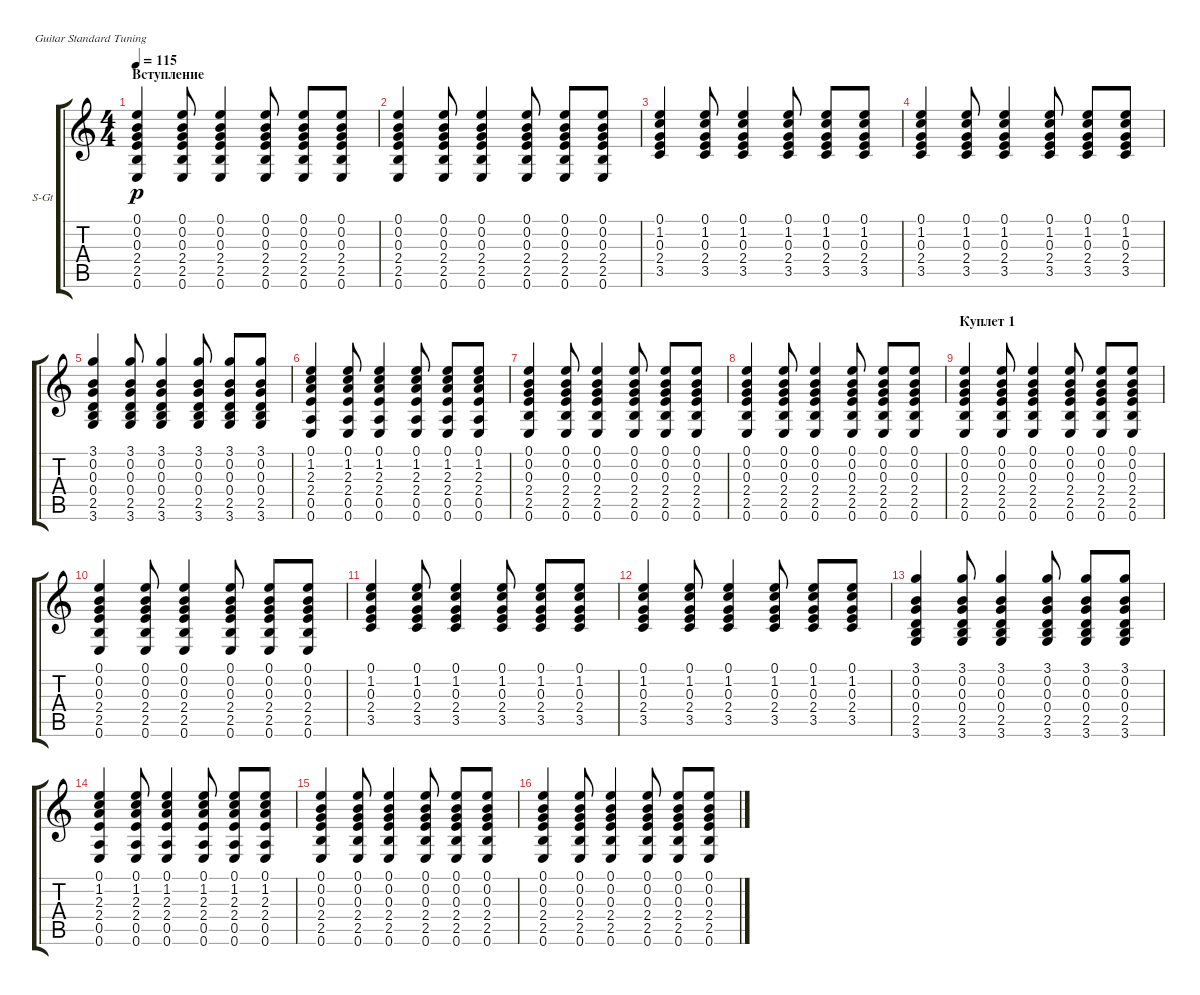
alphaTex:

\defaultSystemsLayout 4
\bracketExtendMode groupsimilarinstruments
\firstSystemTrackNameOrientation horizontal
\otherSystemsTrackNameOrientation horizontal
\track ("Рома \"Зверь\" Билык (Гитара)" "S-Gt") {instrument acousticguitarsteel}
\staff {score tabs}
\tuning (E4 B3 G3 D3 A2 E2)
\ts (4 4)
\section ("" "Вступление")
\tempo 115
\clef g2
\ks c
(0.1 0.2 0.3 2.4 2.5 0.6).4{dy p instrument acousticguitarsteel} (0.1 0.2 0.3 2.4 2.5 0.6).8 (0.1 0.2 0.3 2.4 2.5 0.6).4 (0.1 0.2 0.3 2.4 2.5 0.6).8 (0.1 0.2 0.3 2.4 2.5 0.6).8 (0.1 0.2 0.3 2.4 2.5 0.6).8 |
(0.1 0.2 0.3 2.4 2.5 0.6).4 (0.1 0.2 0.3 2.4 2.5 0.6).8 (0.1 0.2 0.3 2.4 2.5 0.6).4 (0.1 0.2 0.3 2.4 2.5 0.6).8 (0.1 0.2 0.3 2.4 2.5 0.6).8 (0.1 0.2 0.3 2.4 2.5 0.6).8 |
(0.1 1.2 0.3 2.4 3.5).4 (0.1 1.2 0.3 2.4 3.5).8 (0.1 1.2 0.3 2.4 3.5).4 (0.1 1.2 0.3 2.4 3.5).8 (0.1 1.2 0.3 2.4 3.5).8 (0.1 1.2 0.3 2.4 3.5).8 |
(0.1 1.2 0.3 2.4 3.5).4 (0.1 1.2 0.3 2.4 3.5).8 (0.1 1.2 0.3 2.4 3.5).4 (0.1 1.2 0.3 2.4 3.5).8 (0.1 1.2 0.3 2.4 3.5).8 (0.1 1.2 0.3 2.4 3.5).8 |
(3.1 0.2 0.3 0.4 2.5 3.6).4 (3.1 0.2 0.3 0.4 2.5 3.6).8 (3.1 0.2 0.3 0.4 2.5 3.6).4 (3.1 0.2 0.3 0.4 2.5 3.6).8 (3.1 0.2 0.3 0.4 2.5 3.6).8 (3.1 0.2 0.3 0.4 2.5 3.6).8 |
(0.1 1.2 2.3 2.4 0.5 0.6).4 (0.1 1.2 2.3 2.4 0.5 0.6).8 (0.1 1.2 2.3 2.4 0.5 0.6).4 (0.1 1.2 2.3 2.4 0.5 0.6).8 (0.1 1.2 2.3 2.4 0.5 0.6).8 (0.1 1.2 2.3 2.4 0.5 0.6).8 |
(0.1 0.2 0.3 2.4 2.5 0.6).4 (0.1 0.2 0.3 2.4 2.5 0.6).8 (0.1 0.2 0.3 2.4 2.5 0.6).4 (0.1 0.2 0.3 2.4 2.5 0.6).8 (0.1 0.2 0.3 2.4 2.5 0.6).8 (0.1 0.2 0.3 2.4 2.5 0.6).8 |
(0.1 0.2 0.3 2.4 2.5 0.6).4 (0.1 0.2 0.3 2.4 2.5 0.6).8 (0.1 0.2 0.3 2.4 2.5 0.6).4 (0.1 0.2 0.3 2.4 2.5 0.6).8 (0.1 0.2 0.3 2.4 2.5 0.6).8 (0.1 0.2 0.3 2.4 2.5 0.6).8 |
\section ("" "Куплет 1")
(0.1 0.2 0.3 2.4 2.5 0.6).4 (0.1 0.2 0.3 2.4 2.5 0.6).8 (0.1 0.2 0.3 2.4 2.5 0.6).4 (0.1 0.2 0.3 2.4 2.5 0.6).8 (0.1 0.2 0.3 2.4 2.5 0.6).8 (0.1 0.2 0.3 2.4 2.5 0.6).8 |
(0.1 0.2 0.3 2.4 2.5 0.6).4 (0.1 0.2 0.3 2.4 2.5 0.6).8 (0.1 0.2 0.3 2.4 2.5 0.6).4 (0.1 0.2 0.3 2.4 2.5 0.6).8 (0.1 0.2 0.3 2.4 2.5 0.6).8 (0.1 0.2 0.3 2.4 2.5 0.6).8 |
(0.1 1.2 0.3 2.4 3.5).4 (0.1 1.2 0.3 2.4 3.5).8 (0.1 1.2 0.3 2.4 3.5).4 (0.1 1.2 0.3 2.4 3.5).8 (0.1 1.2 0.3 2.4 3.5).8 (0.1 1.2 0.3 2.4 3.5).8 |
(0.1 1.2 0.3 2.4 3.5).4 (0.1 1.2 0.3 2.4 3.5).8 (0.1 1.2 0.3 2.4 3.5).4 (0.1 1.2 0.3 2.4 3.5).8 (0.1 1.2 0.3 2.4 3.5).8 (0.1 1.2 0.3 2.4 3.5).8 |
(3.1 0.2 0.3 0.4 2.5 3.6).4 (3.1 0.2 0.3 0.4 2.5 3.6).8 (3.1 0.2 0.3 0.4 2.5 3.6).4 (3.1 0.2 0.3 0.4 2.5 3.6).8 (3.1 0.2 0.3 0.4 2.5 3.6).8 (3.1 0.2 0.3 0.4 2.5 3.6).8 |
(0.1 1.2 2.3 2.4 0.5 0.6).4 (0.1 1.2 2.3 2.4 0.5 0.6).8 (0.1 1.2 2.3 2.4 0.5 0.6).4 (0.1 1.2 2.3 2.4 0.5 0.6).8 (0.1 1.2 2.3 2.4 0.5 0.6).8 (0.1 1.2 2.3 2.4 0.5 0.6).8 |
(0.1 0.2 0.3 2.4 2.5 0.6).4 (0.1 0.2 0.3 2.4 2.5 0.6).8 (0.1 0.2 0.3 2.4 2.5 0.6).4 (0.1 0.2 0.3 2.4 2.5 0.6).8 (0.1 0.2 0.3 2.4 2.5 0.6).8 (0.1 0.2 0.3 2.4 2.5 0.6).8 |
(0.1 0.2 0.3 2.4 2.5 0.6).4 (0.1 0.2 0.3 2.4 2.5 0.6).8 (0.1 0.2 0.3 2.4 2.5 0.6).4 (0.1 0.2 0.3 2.4 2.5 0.6).8 (0.1 0.2 0.3 2.4 2.5 0.6).8 (0.1 0.2 0.3 2.4 2.5 0.6).8
